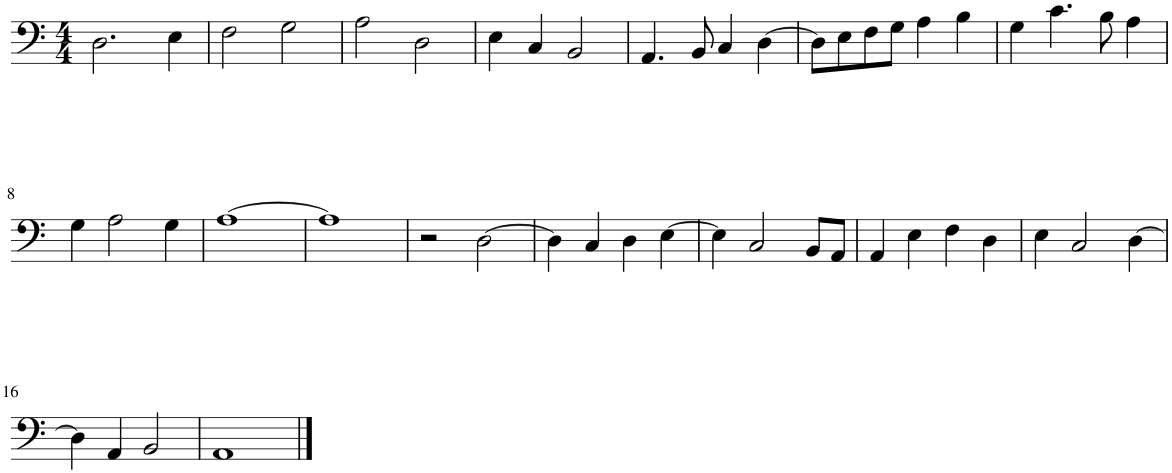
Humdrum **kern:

**kern
*part1
*staff1
*I"Piano
*I'Pno.
*clefF4
*k[]
*M4/4
=1
2.D\
4E\
=2
2F\
2G\
=3
2A\
2D\
=4
4E\
4C/
2BB/
=5
4.AA/
8BB/
4C/
[4D\
=6
8D\L]
8E\
8F\
8G\J
4A\
4B\
=7
4G\
4.c\
8B\
4A\
!!LO:LB:g=z
=8
4G\
2A\
4G\
=9
[1A
=10
1A]
=11
2r
[2D\
=12
4D\]
4C/
4D\
[4E\
=13
4E\]
2C/
8BB/L
8AA/J
=14
4AA/
4E\
4F\
4D\
=15
4E\
2C/
[4D\
!!LO:LB:g=z
=16
4D\]
4AA/
2BB/
=17
1AA
==
*-
